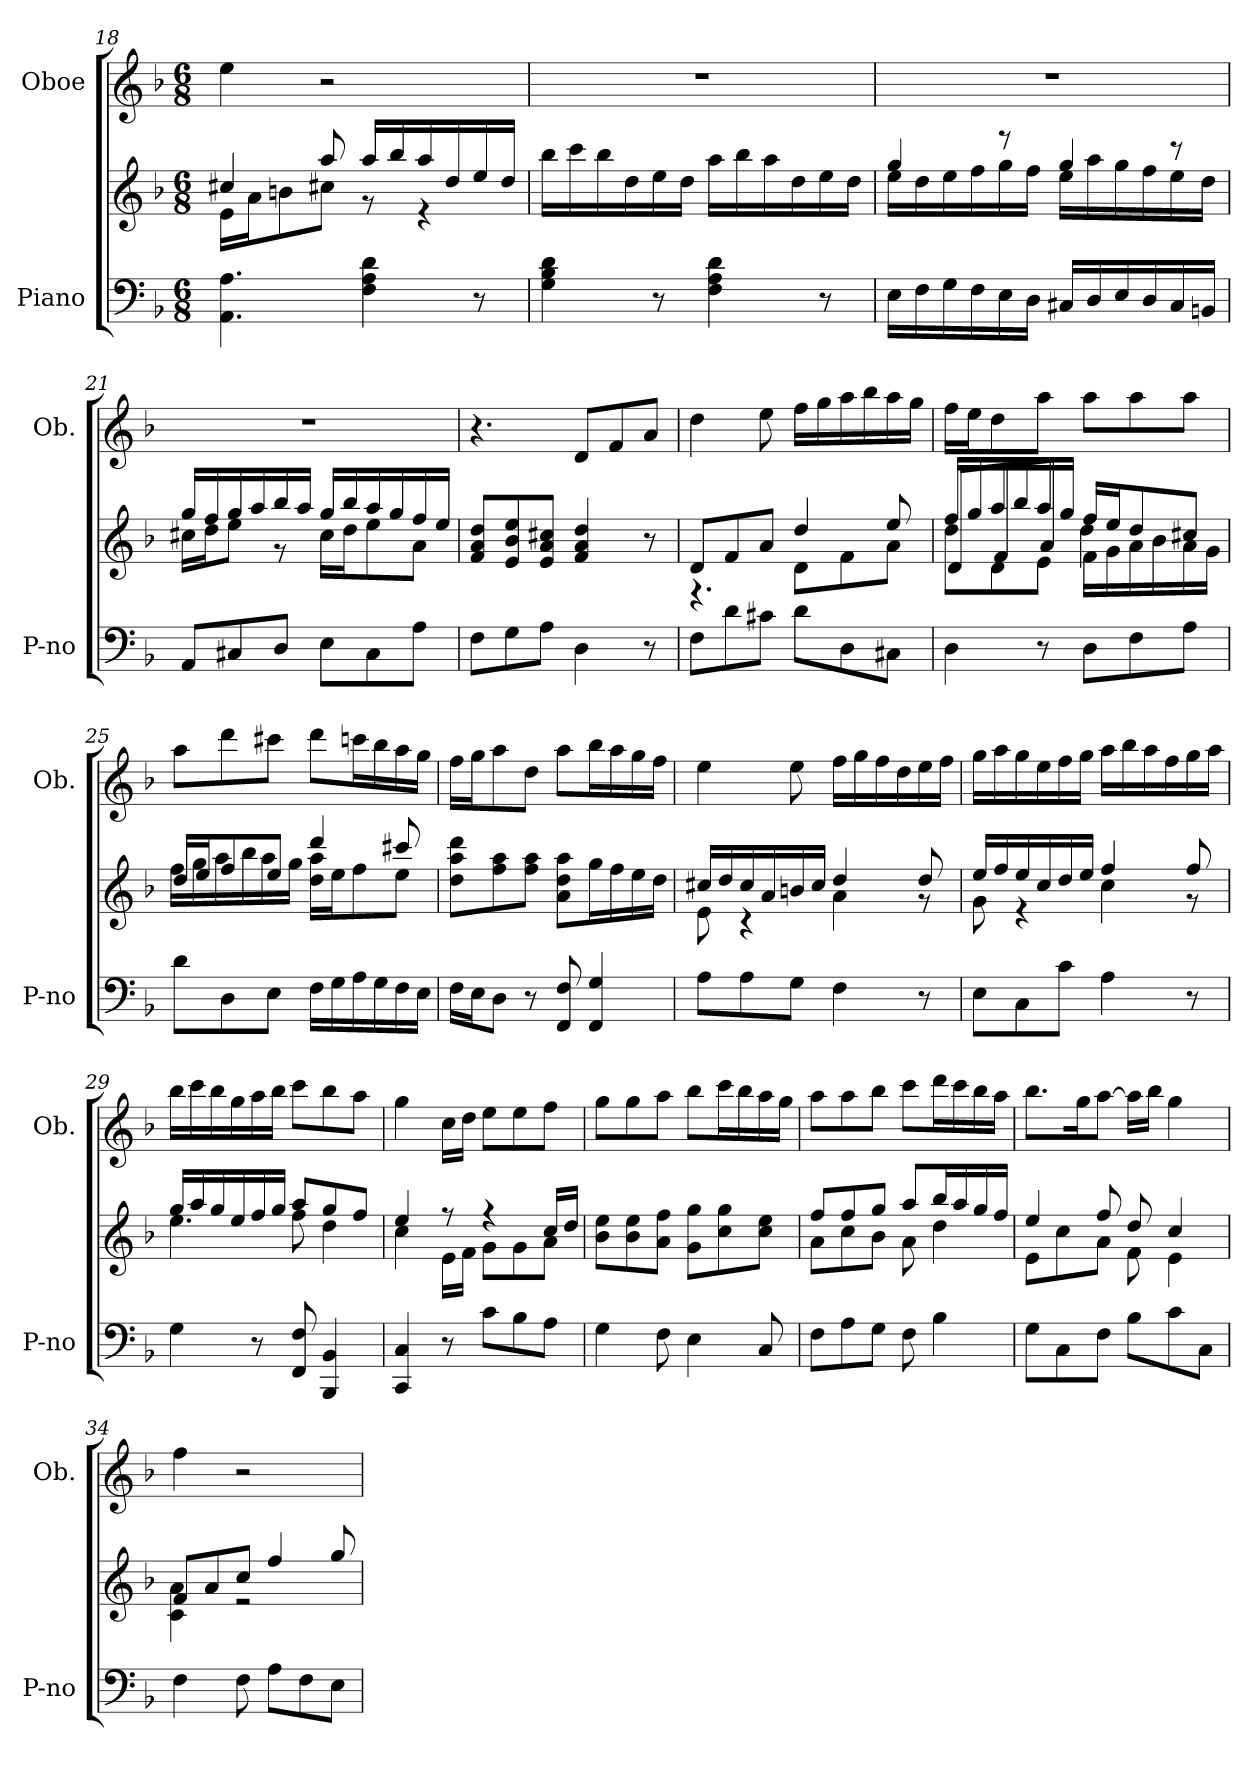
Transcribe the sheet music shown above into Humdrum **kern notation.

**kern	**kern	**kern
*part2	*part2	*part1
*staff3	*staff2	*staff1
*I"Piano	*	*I"Oboe
*I'P-no	*	*I'Ob.
*clefF4	*clefG2	*clefG2
*k[b-]	*k[b-]	*k[b-]
*M6/8	*M6/8	*M6/8
=18	=18	=18
*	*^	*
4.AA\ 4.A\	4cc#X/	16e\LL	4ee\
.	.	16a\J	.
.	.	8bn\	.
.	8aa/	8cc#X\J	2r
4F\ 4A\ 4d\	16aa/LL	8r	.
.	16bb-/	.	.
.	16aa/	4r	.
.	16dd/	.	.
8r	16ee/	.	.
.	16dd/JJ	.	.
*	*v	*v	*
!!LO:LB:g=z
=19	=19	=19
4G\ 4B-\ 4d\	16bb-\LL	2.r
.	16ccc\	.
.	16bb-\	.
.	16dd\	.
8r	16ee\	.
.	16dd\JJ	.
4F\ 4A\ 4d\	16aa\LL	.
.	16bb-\	.
.	16aa\	.
.	16dd\	.
8r	16ee\	.
.	16dd\JJ	.
=20	=20	=20
*	*^	*
16E\LL	4gg/	16ee\LL	2.r
16F\	.	16dd\	.
16G\	.	16ee\	.
16F\	.	16ff\	.
16E\	8r	16gg\	.
16D\JJ	.	16ff\JJ	.
16C#X/LL	4gg/	16ee\LL	.
16D/	.	16aa\	.
16E/	.	16gg\	.
16D/	.	16ff\	.
16C#/	8r	16ee\	.
16BBn/JJ	.	16dd\JJ	.
=21	=21	=21	=21
8AA/L	16gg/LL	16cc#X\LL	2.r
.	16ff/	16dd\J	.
8C#X/	16gg/	8ee\J	.
.	16aa/	.	.
8D/J	16bb-/	8r	.
.	16aa/JJ	.	.
8E\L	16gg/LL	16cc#\LL	.
.	16bb-/	16dd\J	.
8C#\	16aa/	8ee\	.
.	16gg/	.	.
8A\J	16ff/	8a\J	.
.	16ee/JJ	.	.
*	*v	*v	*
!!LO:PB:g=z
=22	=22	=22
8F\L	8f/ 8a/ 8dd/L	4.r
8G\	8e/ 8b-/ 8ee/	.
8A\J	8e/ 8a/ 8cc#X/J	.
4D\	4f/ 4a/ 4dd/	8d/L
.	.	8f/
8r	8r	8a/J
=23	=23	=23
*	*^	*
8F\L	8d/L	4.r	4dd\
8d\	8f/	.	.
8c#X\J	8a/J	.	8ee\
8d\L	4dd/	8d\L	16ff\LL
.	.	.	16gg\
8D\	.	8f\	16aa\
.	.	.	16bb-\
8C#X\J	8ee/	8a\J	16aa\
.	.	.	16gg\JJ
=24	=24	=24	=24
*	*	*^	*
4D\	16ff/LL	8dd\L	8d/L	16ff\LL
.	16gg/	.	.	16ee\J
.	16aa/	8d\	8f/	8dd\
.	16bb-/	.	.	.
8r	16aa/	8e\J	8a/J	8aa\J
.	16gg/JJ	.	.	.
8D\L	16ff/LL	16f\LL	4dd\	8aa\L
.	16ee/J	16g\	.	.
8F\	8dd/	16a\	.	8aa\
.	.	16b-\	.	.
8A\J	8cc#X/J	16a\	8r	8aa\J
.	.	16g\JJ	.	.
*	*	*v	*v	*
!!LO:LB:g=z
=25	=25	=25	=25
8d\L	16dd/LL	16ff\LL	8aa\L
.	16ee/J	16gg\	.
8D\	8ff/	16aa\	8ddd\
.	.	16bb-\	.
8E\J	8ee/J	16aa\	8ccc#X\J
.	.	16gg\JJ	.
16F\LL	4ddd/	16dd\ 16aa\LL	8ddd\L
16G\	.	16ee\J	.
16A\	.	8ff\	16cccn\L
16G\	.	.	16bb-\
16F\	8ccc#X/	8ee\J	16aa\
16E\JJ	.	.	16gg\JJ
*	*v	*v	*
=26	=26	=26
16F\LL	8dd\ 8aa\ 8ddd\L	16ff\LL
16E\J	.	16gg\J
8D\J	8ff\ 8aa\	8aa\
8r	8ff\ 8aa\J	8dd\J
8FF/ 8F/	8a\ 8dd\ 8aa\L	8aa\L
4FF/ 4G/	16gg\L	16bb-\L
.	16ff\	16aa\
.	16ee\	16gg\
.	16dd\JJ	16ff\JJ
=27	=27	=27
*	*^	*
8A\L	16cc#X/LL	8e\	4ee\
.	16dd/	.	.
8A\	16cc#/	4r	.
.	16a/	.	.
8G\J	16bn/	.	8ee\
.	16cc#/JJ	.	.
4F\	4dd/	4a\	16ff\LL
.	.	.	16gg\
.	.	.	16ff\
.	.	.	16dd\
8r	8dd/	8r	16ee\
.	.	.	16ff\JJ
!!LO:LB:g=z
=28	=28	=28	=28
8E\L	16ee/LL	8g\	16gg\LL
.	16ff/	.	16aa\
8C\	16ee/	4r	16gg\
.	16cc/	.	16ee\
8c\J	16dd/	.	16ff\
.	16ee/JJ	.	16gg\JJ
4A\	4ff/	4cc\	16aa\LL
.	.	.	16bb-\
.	.	.	16aa\
.	.	.	16ff\
8r	8ff/	8r	16gg\
.	.	.	16aa\JJ
=29	=29	=29	=29
4G\	16gg/LL	4.ee\	16bb-\LL
.	16aa/	.	16ccc\
.	16gg/	.	16bb-\
.	16ee/	.	16gg\
8r	16ff/	.	16aa\
.	16gg/JJ	.	16bb-\JJ
8FF/ 8F/	8aa/L	8ff\	8ccc\L
4BBB-/ 4BB-/	8gg/	4dd\	8bb-\
.	8ff/J	.	8aa\J
=30	=30	=30	=30
4CC/ 4C/	4ee/	4cc\	4gg\
8r	8r	16e\LL	16cc\LL
.	.	16f\JJ	16dd\JJ
8c\L	4r	8g\L	8ee\L
8B-\	.	8g\	8ee\
8A\J	16cc/LL	8a\J	8ff\J
.	16dd/JJ	.	.
*	*v	*v	*
=31	=31	=31
4G\	8b-\ 8ee\L	8gg\L
.	8b-\ 8ee\	8gg\
8F\	8a\ 8ff\J	8aa\J
4E\	8g\ 8gg\L	8bb-\L
.	8cc\ 8gg\	16ccc\L
.	.	16bb-\
8C/	8cc\ 8ee\J	16aa\
.	.	16gg\JJ
!!LO:LB:g=z
=32	=32	=32
*	*^	*
8F\L	8ff/L	8a\L	8aa\L
8A\	8ff/	8cc\	8aa\
8G\J	8gg/J	8b-\J	8bb-\J
8F\	8aa/L	8a\	8ccc\L
4B-\	16bb-/L	4dd\	16ddd\L
.	16aa/	.	16ccc\
.	16gg/	.	16bb-\
.	16ff/JJ	.	16aa\JJ
=33	=33	=33	=33
8G\L	4ee/	8e\L	8.bb-\L
8C\	.	8cc\	.
.	.	.	16gg\K
8F\J	8ff/	8a\J	[8aa\J
8B-\L	8dd/	8f\	16aa\LL]
.	.	.	16bb-\JJ
8c\	4cc/	4e\	4gg\
8C\J	.	.	.
=34	=34	=34	=34
4F\	8f/L	4c\ 4a\	4ff\
.	8a/	.	.
8F\	8cc/J	2r	2r
8A\L	4ff/	.	.
8F\	.	.	.
8E\J	8gg/	.	.
*	*v	*v	*
=	=	=
*-	*-	*-
